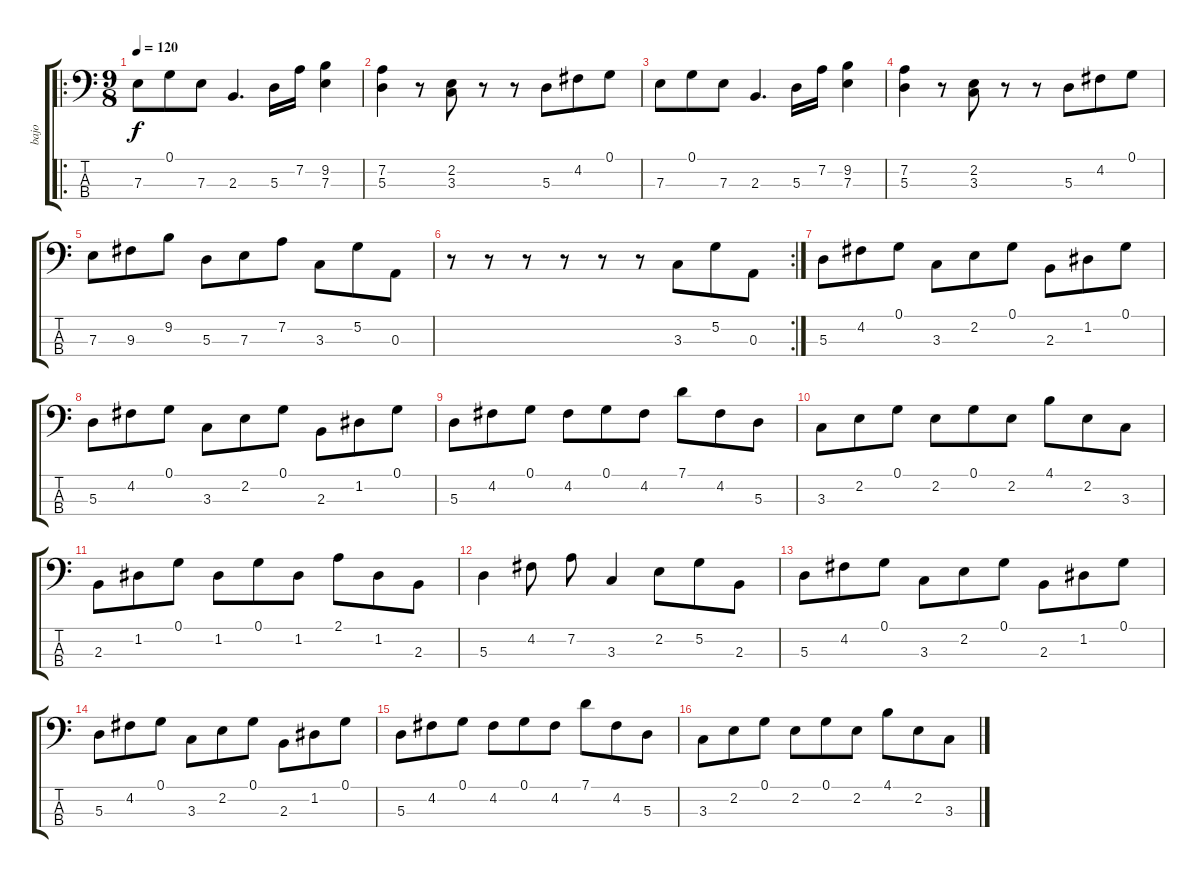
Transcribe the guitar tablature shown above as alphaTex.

\track ("bajo" "bajo") {instrument electricbassfinger}
\staff {score tabs}
\tuning (G2 D2 A1 E1) {hide}
\ro
\ts (9 8)
\tempo 120
\clef f4
\ks c
7.3.8{dy f} 0.1.8 7.3.8 2.3.4{d} 5.3.16 7.2.16 (9.2 7.3).4 |
(7.2 5.3).4 r.8 (2.2 3.3).8 r.8 r.8 5.3.8 4.2.8 0.1.8 |
7.3.8 0.1.8 7.3.8 2.3.4{d} 5.3.16 7.2.16 (9.2 7.3).4 |
(7.2 5.3).4 r.8 (2.2 3.3).8 r.8 r.8 5.3.8 4.2.8 0.1.8 |
7.3.8 9.3.8 9.2.8 5.3.8 7.3.8 7.2.8 3.3.8 5.2.8 0.3.8 |
\rc 2
r.8 r.8 r.8 r.8 r.8 r.8 3.3.8 5.2.8 0.3.8 |
5.3.8 4.2.8 0.1.8 3.3.8 2.2.8 0.1.8 2.3.8 1.2.8 0.1.8 |
5.3.8 4.2.8 0.1.8 3.3.8 2.2.8 0.1.8 2.3.8 1.2.8 0.1.8 |
5.3.8 4.2.8 0.1.8 4.2.8 0.1.8 4.2.8 7.1.8 4.2.8 5.3.8 |
3.3.8 2.2.8 0.1.8 2.2.8 0.1.8 2.2.8 4.1.8 2.2.8 3.3.8 |
2.3.8 1.2.8 0.1.8 1.2.8 0.1.8 1.2.8 2.1.8 1.2.8 2.3.8 |
5.3.4 4.2.8 7.2.8 3.3.4 2.2.8 5.2.8 2.3.8 |
5.3.8 4.2.8 0.1.8 3.3.8 2.2.8 0.1.8 2.3.8 1.2.8 0.1.8 |
5.3.8 4.2.8 0.1.8 3.3.8 2.2.8 0.1.8 2.3.8 1.2.8 0.1.8 |
5.3.8 4.2.8 0.1.8 4.2.8 0.1.8 4.2.8 7.1.8 4.2.8 5.3.8 |
3.3.8 2.2.8 0.1.8 2.2.8 0.1.8 2.2.8 4.1.8 2.2.8 3.3.8
